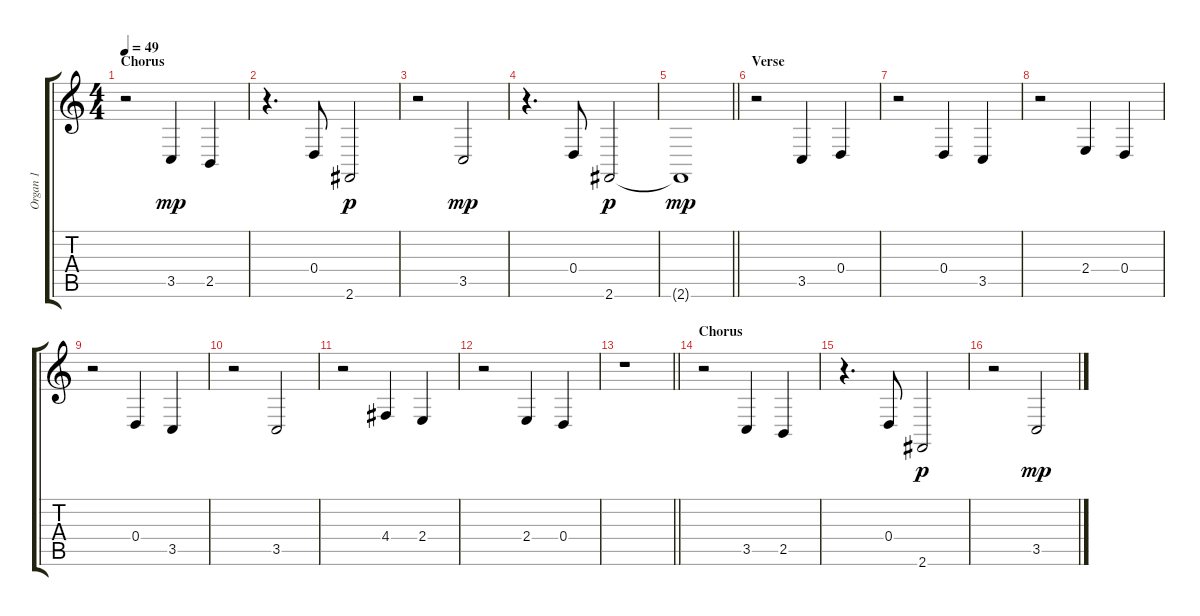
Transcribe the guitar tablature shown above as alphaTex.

\track ("Organ 1" "Organ 1") {instrument reedorgan}
\staff {score tabs}
\tuning (E4 B3 G3 D3 A2 E2) {hide}
\ts (4 4)
\section ("" "Chorus")
\tempo 49
\clef g2
\ks c
r.2{dy mp} 3.5.4 2.5.4 |
r.4{d} 0.4.8 2.6.2{dy p} |
r.2 3.5.2{dy mp} |
r.4{d} 0.4.8 2.6.2{dy p} |
\barLineRight lightlight
2.6{t}.1{dy mp} |
\section ("" "Verse")
r.2 3.5.4 0.4.4 |
r.2 0.4.4 3.5.4 |
r.2 2.4.4 0.4.4 |
r.2 0.4.4 3.5.4 |
r.2 3.5.2 |
r.2 4.4.4 2.4.4 |
r.2 2.4.4 0.4.4 |
\barLineRight lightlight
r.1 |
\section ("" "Chorus")
r.2 3.5.4 2.5.4 |
r.4{d} 0.4.8 2.6.2{dy p} |
r.2 3.5.2{dy mp}
